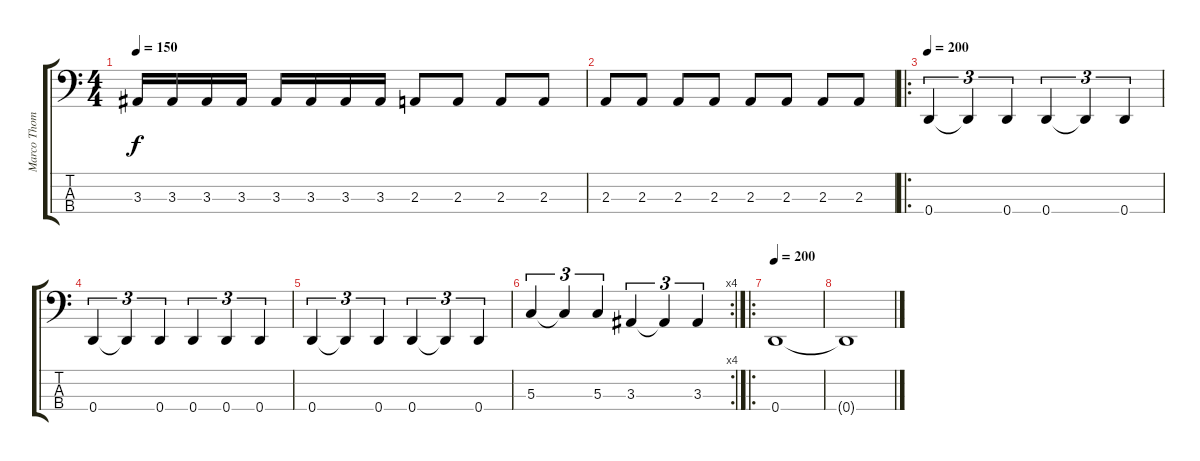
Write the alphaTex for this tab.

\track ("Marco Thomas" "Marco Thom") {instrument electricbassfinger}
\staff {score tabs}
\tuning (F2 C2 G1 D1) {hide}
\ts (4 4)
\tempo 150
\clef f4
\ks c
3.3.16{dy f} 3.3.16 3.3.16 3.3.16 3.3.16 3.3.16 3.3.16 3.3.16 2.3.8 2.3.8 2.3.8 2.3.8 |
2.3.8 2.3.8 2.3.8 2.3.8 2.3.8 2.3.8 2.3.8 2.3.8 |
\ro
\tempo 200
0.4.4{tu (3 2)} 0.4{t}.4{tu (3 2)} 0.4.4{tu (3 2)} 0.4.4{tu (3 2)} 0.4{t}.4{tu (3 2)} 0.4.4{tu (3 2)} |
0.4.4{tu (3 2)} 0.4{t}.4{tu (3 2)} 0.4.4{tu (3 2)} 0.4.4{tu (3 2)} 0.4.4{tu (3 2)} 0.4.4{tu (3 2)} |
0.4.4{tu (3 2)} 0.4{t}.4{tu (3 2)} 0.4.4{tu (3 2)} 0.4.4{tu (3 2)} 0.4{t}.4{tu (3 2)} 0.4.4{tu (3 2)} |
\rc 4
5.3.4{tu (3 2)} 5.3{t}.4{tu (3 2)} 5.3.4{tu (3 2)} 3.3.4{tu (3 2)} 3.3{t}.4{tu (3 2)} 3.3.4{tu (3 2)} |
\ro
\tempo 200
0.4.1 |
0.4{t}.1
